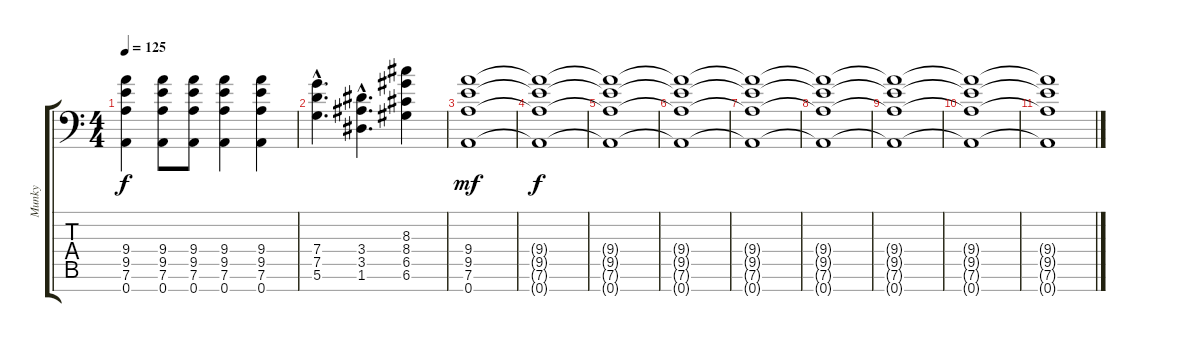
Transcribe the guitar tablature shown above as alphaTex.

\track ("Munky" "Munky") {instrument distortionguitar}
\staff {score tabs}
\tuning (D4 A3 F3 C3 G2 D2 A1) {hide}
\ts (4 4)
\tempo 125
\clef f4
\ks c
(9.4 9.5 7.6 0.7).4{dy f} (9.4 9.5 7.6 0.7).8 (9.4 9.5 7.6 0.7).8 (9.4 9.5 7.6 0.7).4 (9.4 9.5 7.6 0.7).4 |
(7.4{hac} 7.5{hac} 5.6{hac}).4{d} (3.4{hac} 3.5{hac} 1.6{hac}).4{d} (8.3 8.4 6.5 6.6).4 |
(9.4 9.5 7.6 0.7).1{dy mf} |
(9.4{t} 9.5{t} 7.6{t} 0.7{t}).1{dy f} |
(9.4{t} 9.5{t} 7.6{t} 0.7{t}).1 |
(9.4{t} 9.5{t} 7.6{t} 0.7{t}).1 |
(9.4{t} 9.5{t} 7.6{t} 0.7{t}).1 |
(9.4{t} 9.5{t} 7.6{t} 0.7{t}).1 |
(9.4{t} 9.5{t} 7.6{t} 0.7{t}).1 |
(9.4{t} 9.5{t} 7.6{t} 0.7{t}).1 |
(9.4{t} 9.5{t} 7.6{t} 0.7{t}).1
